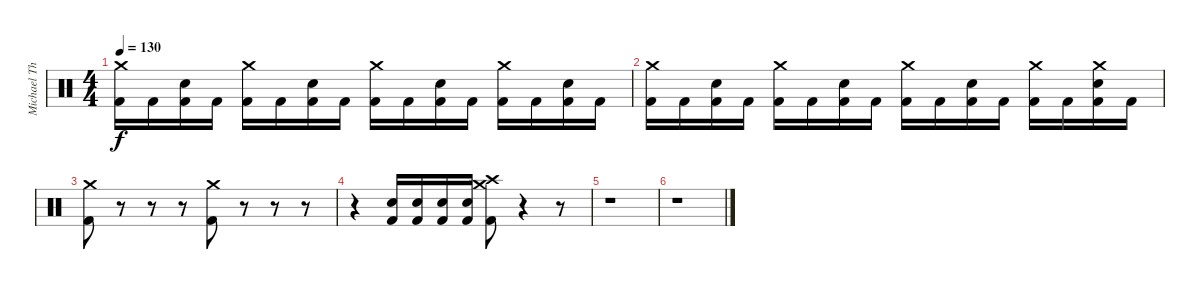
\track ("Michael Thomas" "Michael Th") {instrument percussion}
\staff {score}
\articulation defaults
\ts (4 4)
\tempo 130
\clef neutral
\ks c
("Crash medium (hit)" "Kick (hit) 2").16{dy f} "Kick (hit) 2".16 ("Electric Snare (hit)" "Kick (hit) 2").16 "Kick (hit) 2".16 ("Crash medium (hit)" "Kick (hit) 2").16 "Kick (hit) 2".16 ("Electric Snare (hit)" "Kick (hit) 2").16 "Kick (hit) 2".16 ("Crash medium (hit)" "Kick (hit) 2").16 "Kick (hit) 2".16 ("Electric Snare (hit)" "Kick (hit) 2").16 "Kick (hit) 2".16 ("Crash medium (hit)" "Kick (hit) 2").16 "Kick (hit) 2".16 ("Electric Snare (hit)" "Kick (hit) 2").16 "Kick (hit) 2".16 |
("Crash medium (hit)" "Kick (hit) 2").16 "Kick (hit) 2".16 ("Electric Snare (hit)" "Kick (hit) 2").16 "Kick (hit) 2".16 ("Crash medium (hit)" "Kick (hit) 2").16 "Kick (hit) 2".16 ("Electric Snare (hit)" "Kick (hit) 2").16 "Kick (hit) 2".16 ("Crash medium (hit)" "Kick (hit) 2").16 "Kick (hit) 2".16 ("Electric Snare (hit)" "Kick (hit) 2").16 "Kick (hit) 2".16 ("Crash medium (hit)" "Kick (hit) 2").16 "Kick (hit) 2".16 ("Crash medium (hit)" "Electric Snare (hit)" "Kick (hit) 2").16 "Kick (hit) 2".16 |
("Crash medium (hit)" "Kick (hit) 2").8 r.8 r.8 r.8 ("Crash medium (hit)" "Kick (hit) 2").8 r.8 r.8 r.8 |
r.4 ("Electric Snare (hit)" "Kick (hit) 2").16 ("Electric Snare (hit)" "Kick (hit) 2").16 ("Electric Snare (hit)" "Kick (hit) 2").16 ("Electric Snare (hit)" "Kick (hit) 2").16 ("Crash medium (hit)" "Crash high (hit)" "Kick (hit) 2").8 r.4 r.8 |
r.1 |
r.1
